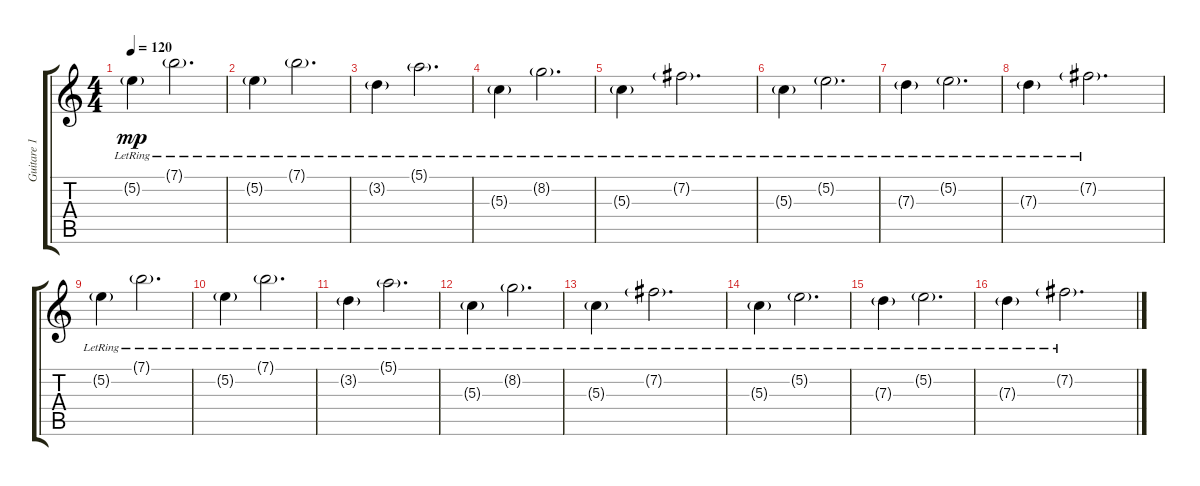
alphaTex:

\track ("Guitare 1" "Guitare 1") {instrument distortionguitar}
\staff {score tabs}
\tuning (E4 B3 G3 D3 A2 D2) {hide}
\ts (4 4)
\tempo 120
\clef g2
\ks c
5.2{g lr}.4{dy mp} 7.1{g lr}.2{d} |
5.2{g lr}.4 7.1{g lr}.2{d} |
3.2{g lr}.4 5.1{g lr}.2{d} |
5.3{g lr}.4 8.2{g lr}.2{d} |
5.3{g lr}.4 7.2{g lr}.2{d} |
5.3{g lr}.4 5.2{g lr}.2{d} |
7.3{g lr}.4 5.2{g lr}.2{d} |
7.3{g lr}.4 7.2{g lr}.2{d} |
5.2{g lr}.4 7.1{g lr}.2{d} |
5.2{g lr}.4 7.1{g lr}.2{d} |
3.2{g lr}.4 5.1{g lr}.2{d} |
5.3{g lr}.4 8.2{g lr}.2{d} |
5.3{g lr}.4 7.2{g lr}.2{d} |
5.3{g lr}.4 5.2{g lr}.2{d} |
7.3{g lr}.4 5.2{g lr}.2{d} |
7.3{g lr}.4 7.2{g lr}.2{d}
